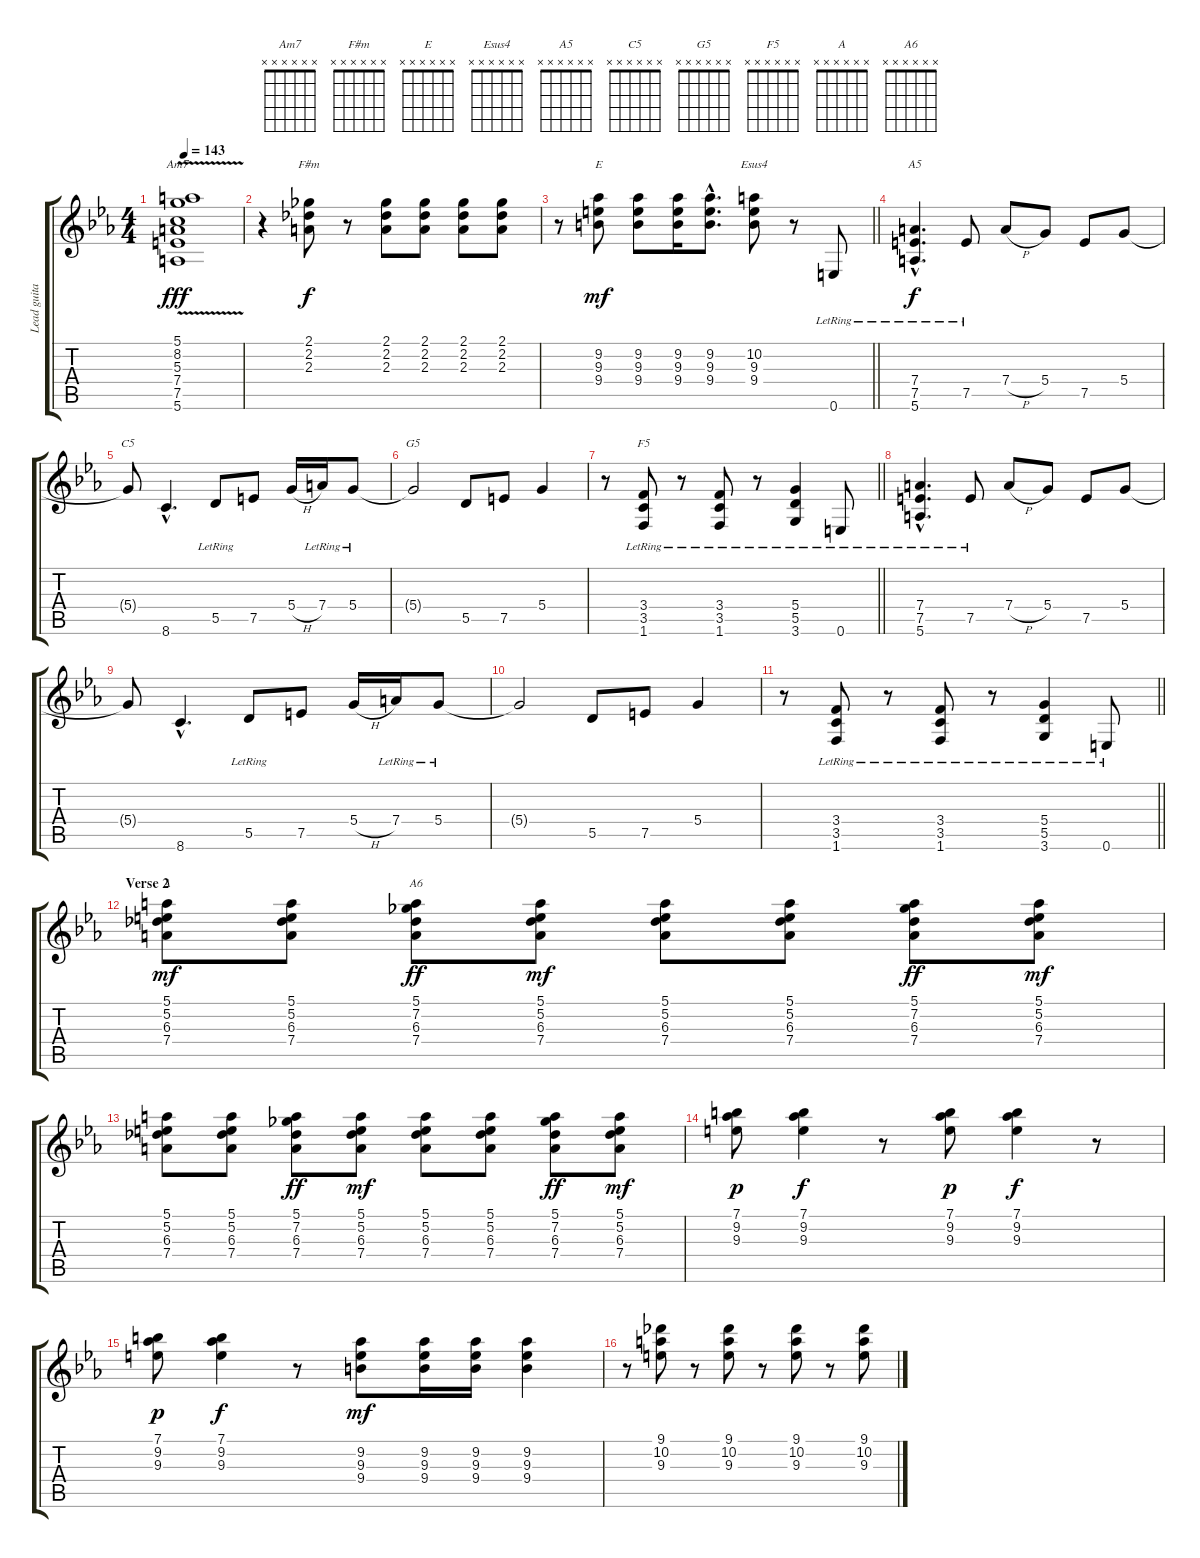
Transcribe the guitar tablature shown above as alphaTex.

\track ("Lead guitar - Davy Johnstone" "Lead guita") {instrument distortionguitar}
\staff {score tabs}
\tuning (E4 B3 G3 D3 A2 E2) {hide}
\chord ("Am7" x x x x x x)
\chord ("F#m" x x x x x x)
\chord ("E" x x x x x x)
\chord ("Esus4" x x x x x x)
\chord ("A5" x x x x x x)
\chord ("C5" x x x x x x)
\chord ("G5" x x x x x x)
\chord ("F5" x x x x x x)
\chord ("A" x x x x x x)
\chord ("A6" x x x x x x)
\ts (4 4)
\tempo 143
\clef g2
\ks cminor
(5.1{v} 8.2{v} 5.3 7.4 7.5 5.6{v}).1{ch "Am7" dy fff} |
r.4 (2.1 2.2 2.3).8{ch "F#m" dy f} r.8 (2.1 2.2 2.3).8 (2.1 2.2 2.3).8 (2.1 2.2 2.3).8 (2.1 2.2 2.3).8 |
\barLineRight lightlight
r.8 (9.2 9.3 9.4).8{ch "E" dy mf} (9.2 9.3 9.4).8 (9.2 9.3 9.4).16 (9.2{hac} 9.3{hac} 9.4{hac}).8{d} (10.2 9.3 9.4).8{ch "Esus4"} r.8 0.6{lr}.8 |
(7.4{hac lr} 7.5{hac lr} 5.6{hac lr}).4{d ch "A5" dy f volume 13} 7.5{lr}.8 7.4{h}.8 5.4.8 7.5.8 5.4.8 |
5.4{t}.8{ch "C5"} 8.6{hac}.4{d} 5.5{lr}.8 7.5.8 5.4{h}.16 7.4{lr}.16 5.4{lr}.8 |
5.4{t}.2{ch "G5"} 5.5.8 7.5.8 5.4.4 |
\barLineRight lightlight
r.8 (3.4{lr} 3.5{lr} 1.6{lr}).8{ch "F5"} r.8 (3.4{lr} 3.5{lr} 1.6{lr}).8 r.8 (5.4{lr} 5.5{lr} 3.6{lr}).4 0.6{lr}.8 |
(7.4{hac lr} 7.5{hac lr} 5.6{hac lr}).4{d} 7.5{lr}.8 7.4{h}.8 5.4.8 7.5.8 5.4.8 |
5.4{t}.8 8.6{hac}.4{d} 5.5{lr}.8 7.5.8 5.4{h}.16 7.4{lr}.16 5.4{lr}.8 |
5.4{t}.2 5.5.8 7.5.8 5.4.4 |
\barLineRight lightlight
r.8 (3.4{lr} 3.5{lr} 1.6{lr}).8 r.8 (3.4{lr} 3.5{lr} 1.6{lr}).8 r.8 (5.4{lr} 5.5{lr} 3.6{lr}).4 0.6{lr}.8 |
\section ("" "Verse 2")
(5.1 5.2 6.3 7.4).8{ch "A" dy mf volume 8} (5.1 5.2 6.3 7.4).8 (5.1 7.2 6.3 7.4).8{ch "A6" dy ff} (5.1 5.2 6.3 7.4).8{dy mf} (5.1 5.2 6.3 7.4).8 (5.1 5.2 6.3 7.4).8 (5.1 7.2 6.3 7.4).8{dy ff} (5.1 5.2 6.3 7.4).8{dy mf} |
(5.1 5.2 6.3 7.4).8 (5.1 5.2 6.3 7.4).8 (5.1 7.2 6.3 7.4).8{dy ff} (5.1 5.2 6.3 7.4).8{dy mf} (5.1 5.2 6.3 7.4).8 (5.1 5.2 6.3 7.4).8 (5.1 7.2 6.3 7.4).8{dy ff} (5.1 5.2 6.3 7.4).8{dy mf} |
(7.1 9.2 9.3).8{dy p} (7.1 9.2 9.3).4{dy f} r.8 (7.1 9.2 9.3).8{dy p} (7.1 9.2 9.3).4{dy f} r.8 |
(7.1 9.2 9.3).8{dy p} (7.1 9.2 9.3).4{dy f} r.8 (9.2 9.3 9.4).8{dy mf} (9.2 9.3 9.4).16 (9.2 9.3 9.4).16 (9.2 9.3 9.4).4 |
r.8 (9.1 10.2 9.3).8 r.8 (9.1 10.2 9.3).8 r.8 (9.1 10.2 9.3).8 r.8 (9.1 10.2 9.3).8
